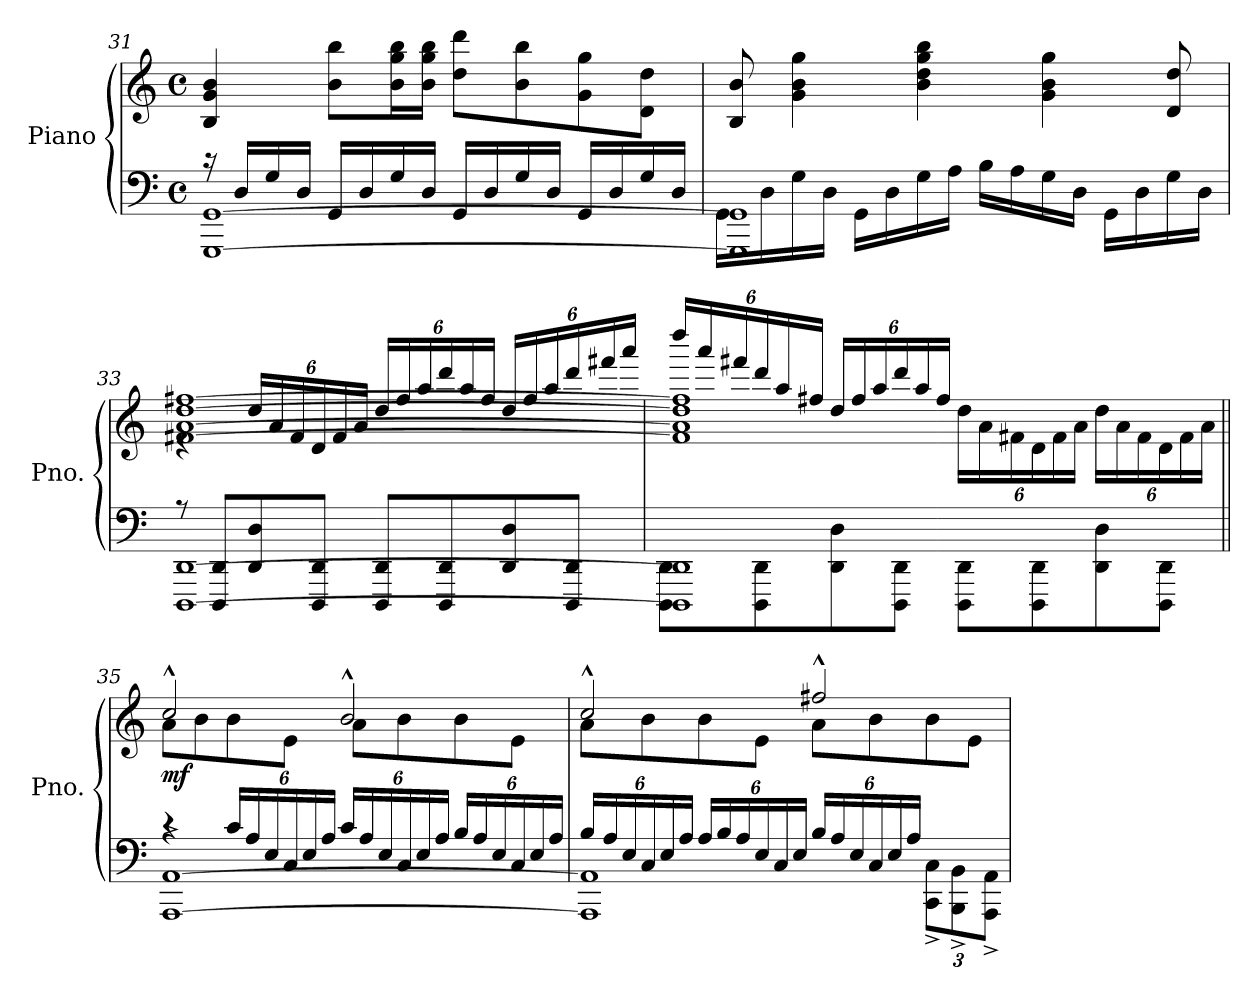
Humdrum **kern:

**kern	**kern	**dynam
*part1	*part1	*part1
*staff2	*staff1	*staff1/2
*I"Piano	*	*
*I'Pno.	*	*
!!LO:LB:g=z
*clefF4	*clefG2	*
*k[]	*k[]	*
*M4/4	*M4/4	*
*met(c)	*met(c)	*
=31	=31	=31
*^	*	*
[1GGG [1GG	16rc	4B/ 4g/ 4b/	.
.	16D/LL	.	.
.	16G/	.	.
.	16D/JJ	.	.
.	16GG/LL	8b\ 8bb\L	.
.	16D/	.	.
.	16G/	16b\ 16gg\ 16bb\L	.
.	16D/JJ	16b\ 16gg\ 16bb\JJ	.
.	16GG/LL	8dd\ 8ddd\L	.
.	16D/	.	.
.	16G/	8b\ 8bb\	.
.	16D/JJ	.	.
.	16GG/LL	8g\ 8gg\	.
.	16D/	.	.
.	16G/	8d\ 8dd\J	.
.	16D/JJ	.	.
=32	=32	=32	=32
1GGG] 1GG]	16GG\LL	8B/ 8b/	.
.	16D\	.	.
.	16G\	4g\ 4b\ 4gg\	.
.	16D\JJ	.	.
.	16GG\LL	.	.
.	16D\	.	.
.	16G\	4b\ 4dd\ 4gg\ 4bb\	.
.	16A\JJ	.	.
.	16B\LL	.	.
.	16A\	.	.
.	16G\	4g\ 4b\ 4gg\	.
.	16D\JJ	.	.
.	16GG\LL	.	.
.	16D\	.	.
.	16G\	8d/ 8dd/	.
.	16D\JJ	.	.
!!LO:LB:g=z
=33	=33	=33	=33
*	*	*^	*
[1DDD [1DD	8rA	[1f#X [1a [1dd [1ff#X	4re	.
.	8DDD/ 8DD/L	.	.	.
*	*	*	*Xbrackettup	*
.	8DD/ 8D/	.	24dd/LL	.
.	.	.	24a/	.
.	.	.	24f#/	.
.	8DDD/ 8DD/J	.	24d/	.
.	.	.	24f#/	.
.	.	.	24a/JJ	.
.	8DDD/ 8DD/L	.	24dd/LL	.
.	.	.	24ff#/	.
.	.	.	24aa/	.
.	8DDD/ 8DD/	.	24ddd/	.
.	.	.	24aa/	.
.	.	.	24ff#/JJ	.
.	8DD/ 8D/	.	24dd/LL	.
.	.	.	24ff#/	.
.	.	.	24aa/	.
.	8DDD/ 8DD/J	.	24ddd/	.
.	.	.	24fff#X/	.
.	.	.	24aaa/JJ	.
!!LO:PB:g=z	!!
=34	=34	=34	=34	=34
1DDD] 1DD]	8DDD\ 8DD\L	1f#] 1a] 1dd] 1ff#]	24dddd/LL	.
.	.	.	24aaa/	.
.	.	.	24fff#X/	.
.	8DDD\ 8DD\	.	24ddd/	.
.	.	.	24aa/	.
.	.	.	24ff#X/JJ	.
.	8DD\ 8D\	.	24dd/LL	.
.	.	.	24ff#/	.
.	.	.	24aa/	.
.	8DDD\ 8DD\J	.	24ddd/	.
.	.	.	24aa/	.
.	.	.	24ff#/JJ	.
.	8DDD\ 8DD\L	.	24dd\LL	.
.	.	.	24a\	.
.	.	.	24f#X\	.
.	8DDD\ 8DD\	.	24d\	.
.	.	.	24f#\	.
.	.	.	24a\JJ	.
.	8DD\ 8D\	.	24dd\LL	.
.	.	.	24a\	.
.	.	.	24f#\	.
.	8DDD\ 8DD\J	.	24d\	.
.	.	.	24f#\	.
.	.	.	24a\JJ	.
=35||	=35||	=35||	=35||	=35||
!	!	!	!	!LO:DY:b
[1AAA^ [1AA^	4rc	2cc^^/	8a\L	mf
.	.	.	8b\	.
*	*Xbrackettup	*	*	*
.	24c/LL	.	8b\	.
.	24A/	.	.	.
.	24E/	.	.	.
.	24C/	.	8e\J	.
.	24E/	.	.	.
.	24A/JJ	.	.	.
.	24c/LL	2b^^/	8a\L	.
.	24A/	.	.	.
.	24E/	.	.	.
.	24C/	.	8b\	.
.	24E/	.	.	.
.	24A/JJ	.	.	.
.	24B/LL	.	8b\	.
.	24A/	.	.	.
.	24E/	.	.	.
.	24C/	.	8e\J	.
.	24E/	.	.	.
.	24A/JJ	.	.	.
!!LO:LB:g=z	!!
=36	=36	=36	=36	=36
1AAA] 1AA]	24B/LL	2cc^^/	8a\L	.
.	24A/	.	.	.
.	24E/	.	.	.
.	24C/	.	8b\	.
.	24E/	.	.	.
.	24A/JJ	.	.	.
.	24A/LL	.	8b\	.
.	24B/	.	.	.
.	24A/	.	.	.
.	24E/	.	8e\J	.
.	24C/	.	.	.
.	24E/JJ	.	.	.
.	24B/LL	2ff#X^^/	8a\L	.
.	24A/	.	.	.
.	24E/	.	.	.
.	24C/	.	8b\	.
.	24E/	.	.	.
.	24A/JJ	.	.	.
.	12CC\^ 12C\^L	.	8b\	.
.	12BBB\^ 12BB\^	.	.	.
.	.	.	8e\J	.
.	12AAA\^ 12AA\^J	.	.	.
*v	*v	*	*	*
*	*v	*v	*
=	=	=
*-	*-	*-
